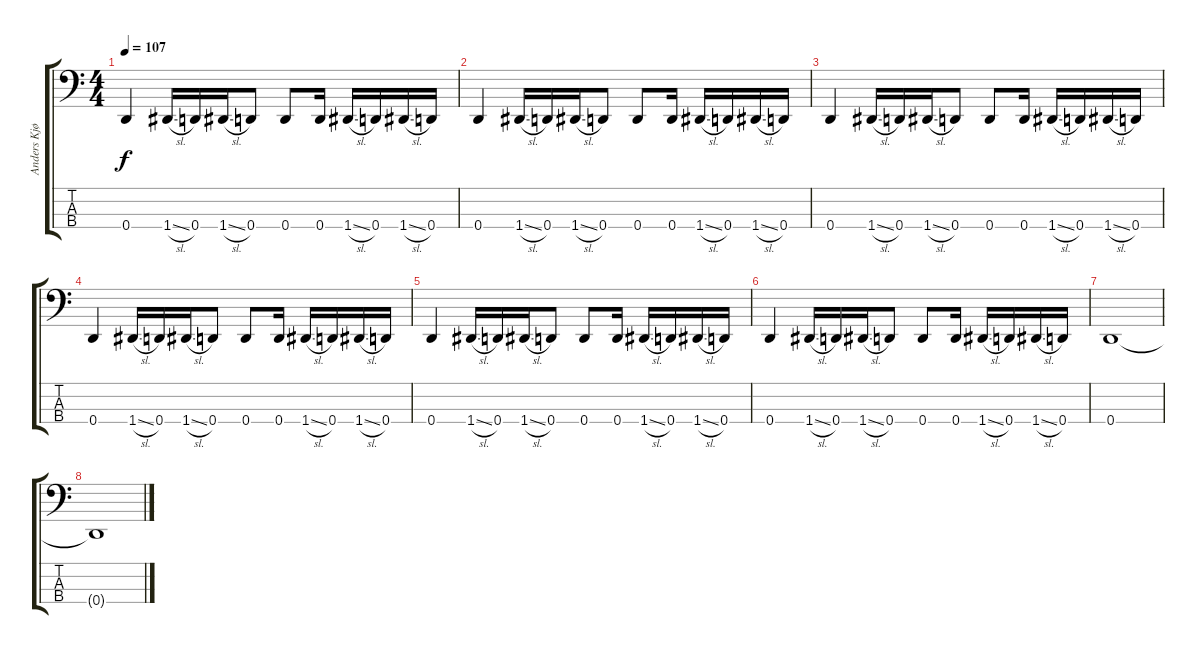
\track ("Anders Kjølholm (Bass guitar)" "Anders Kjø") {instrument electricbassfinger}
\staff {score tabs}
\tuning (G2 D2 A1 D1) {hide}
\ts (4 4)
\tempo 107
\clef f4
\ks c
0.4.4{dy f} 1.4{sl}.16 0.4.16 1.4{sl}.16 0.4.8 0.4.8 0.4.16 1.4{sl}.16 0.4.16 1.4{sl}.16 0.4.16 |
0.4.4 1.4{sl}.16 0.4.16 1.4{sl}.16 0.4.8 0.4.8 0.4.16 1.4{sl}.16 0.4.16 1.4{sl}.16 0.4.16 |
0.4.4 1.4{sl}.16 0.4.16 1.4{sl}.16 0.4.8 0.4.8 0.4.16 1.4{sl}.16 0.4.16 1.4{sl}.16 0.4.16 |
0.4.4 1.4{sl}.16 0.4.16 1.4{sl}.16 0.4.8 0.4.8 0.4.16 1.4{sl}.16 0.4.16 1.4{sl}.16 0.4.16 |
0.4.4 1.4{sl}.16 0.4.16 1.4{sl}.16 0.4.8 0.4.8 0.4.16 1.4{sl}.16 0.4.16 1.4{sl}.16 0.4.16 |
0.4.4 1.4{sl}.16 0.4.16 1.4{sl}.16 0.4.8 0.4.8 0.4.16 1.4{sl}.16 0.4.16 1.4{sl}.16 0.4.16 |
0.4.1 |
0.4{t}.1
